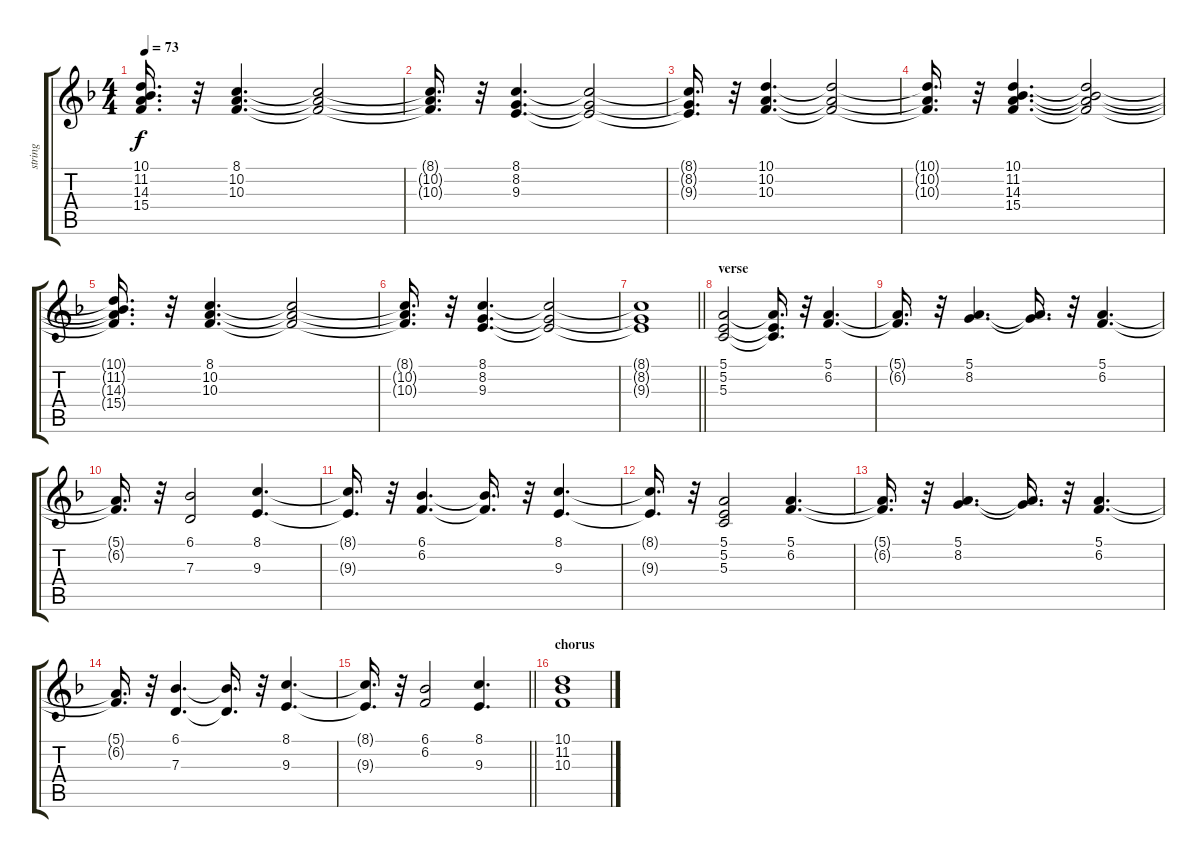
\track ("string" "string") {instrument pad2warm}
\staff {score tabs}
\tuning (E4 B3 G3 D3 A2 E2) {hide}
\ts (4 4)
\tempo 73
\clef g2
\ks f
(10.1{t} 11.2{t} 14.3{t} 15.4{t}).16{d dy f} r.32 (8.1 10.2 10.3).4{d} (8.1{t} 10.2{t} 10.3{t}).2 |
(8.1{t} 10.2{t} 10.3{t}).16{d} r.32 (8.1 8.2 9.3).4{d} (8.1{t} 8.2{t} 9.3{t}).2 |
(8.1{t} 8.2{t} 9.3{t}).16{d} r.32 (10.1 10.2 10.3).4{d} (10.1{t} 10.2{t} 10.3{t}).2 |
(10.1{t} 10.2{t} 10.3{t}).16{d} r.32 (10.1 11.2 14.3 15.4).4{d} (10.1{t} 11.2{t} 14.3{t} 15.4{t}).2 |
(10.1{t} 11.2{t} 14.3{t} 15.4{t}).16{d} r.32 (8.1 10.2 10.3).4{d} (8.1{t} 10.2{t} 10.3{t}).2 |
(8.1{t} 10.2{t} 10.3{t}).16{d} r.32 (8.1 8.2 9.3).4{d} (8.1{t} 8.2{t} 9.3{t}).2 |
\barLineRight lightlight
(8.1{t} 8.2{t} 9.3{t}).1 |
\section ("" "verse")
(5.1 5.2 5.3).2 (5.1{t} 5.2{t} 5.3{t}).16{d} r.32 (5.1 6.2).4{d} |
(5.1{t} 6.2{t}).16{d} r.32 (5.1 8.2).4{d} (5.1{t} 8.2{t}).16{d} r.32 (5.1 6.2).4{d} |
(5.1{t} 6.2{t}).16{d} r.32 (6.1 7.3).2 (8.1 9.3).4{d} |
(8.1{t} 9.3{t}).16{d} r.32 (6.1 6.2).4{d} (6.1{t} 6.2{t}).16{d} r.32 (8.1 9.3).4{d} |
(8.1{t} 9.3{t}).16{d} r.32 (5.1 5.2 5.3).2 (5.1 6.2).4{d} |
(5.1{t} 6.2{t}).16{d} r.32 (5.1 8.2).4{d} (5.1{t} 8.2{t}).16{d} r.32 (5.1 6.2).4{d} |
(5.1{t} 6.2{t}).16{d} r.32 (6.1 7.3).4{d} (6.1{t} 7.3{t}).16{d} r.32 (8.1 9.3).4{d} |
\barLineRight lightlight
(8.1{t} 9.3{t}).16{d} r.32 (6.1 6.2).2 (8.1 9.3).4{d} |
\section ("" "chorus")
(10.1 11.2 10.3).1
